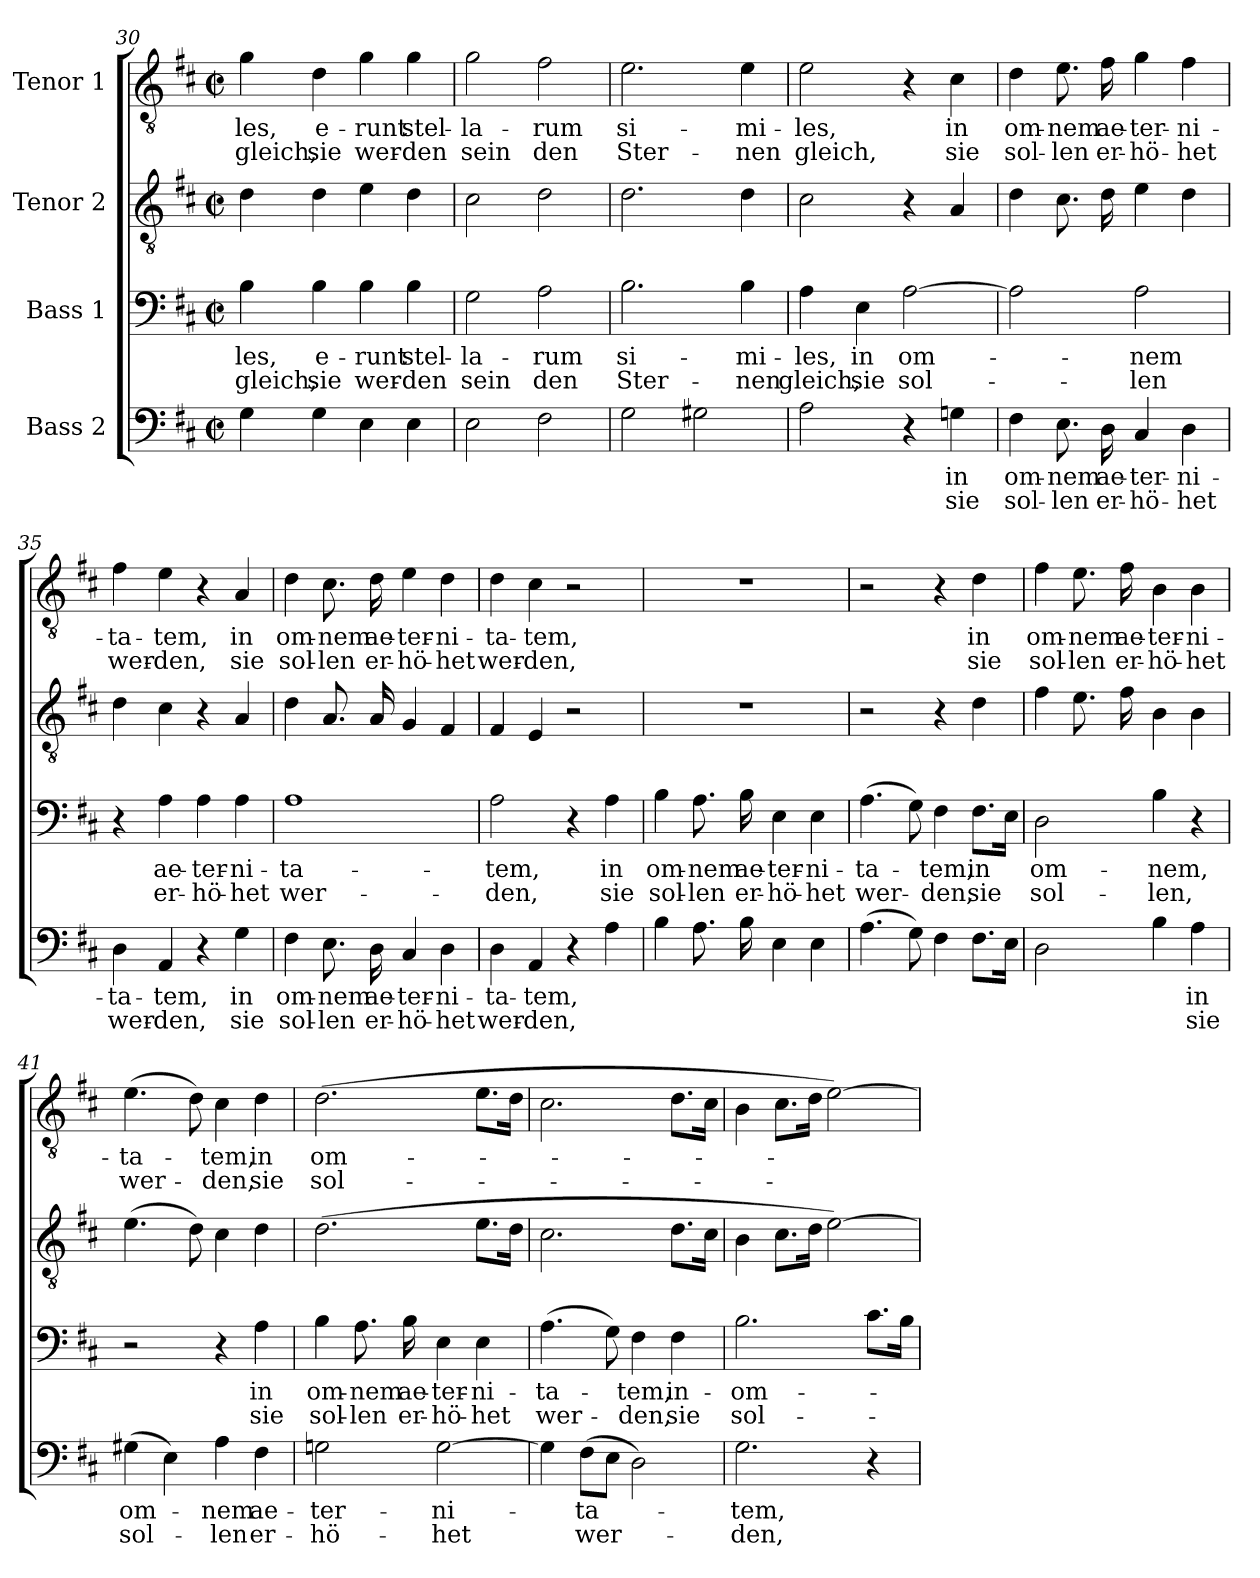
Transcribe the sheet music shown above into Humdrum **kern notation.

**kern	**text	**text	**kern	**text	**text	**kern	**kern	**text	**text
*part4	*part4	*part4	*part3	*part3	*part3	*part2	*part1	*part1	*part1
*staff4	*staff4	*staff4	*staff3	*staff3	*staff3	*staff2	*staff1	*staff1	*staff1
*I"Bass 2	*	*	*I"Bass 1	*	*	*I"Tenor 2	*I"Tenor 1	*	*
*clefF4	*	*	*clefF4	*	*	*clefGv2	*clefGv2	*	*
*k[f#c#]	*	*	*k[f#c#]	*	*	*k[f#c#]	*k[f#c#]	*	*
*M2/2	*	*	*M2/2	*	*	*M2/2	*M2/2	*	*
*met(c|)	*	*	*met(c|)	*	*	*met(c|)	*met(c|)	*	*
=30	=30	=30	=30	=30	=30	=30	=30	=30	=30
4G\	.	.	4B\	-les,	gleich,	4d\	4g\	-les,	gleich,
4G\	.	.	4B\	e-	sie	4d\	4d\	e-	sie
4E\	.	.	4B\	-runt	wer-	4e\	4g\	-runt	wer-
4E\	.	.	4B\	stel-	-den	4d\	4g\	stel-	-den
!!LO:LB:g=z
=31	=31	=31	=31	=31	=31	=31	=31	=31	=31
2E\	.	.	2G\	-la-	sein	2c#\	2g\	-la-	sein
2F#\	.	.	2A\	-rum	den	2d\	2f#\	-rum	den
=32	=32	=32	=32	=32	=32	=32	=32	=32	=32
2G\	.	.	2.B\	si-	Ster-	2.d\	2.e\	si-	Ster-
2G#X\	.	.	.	.	.	.	.	.	.
.	.	.	4B\	-mi-	-nen	4d\	4e\	-mi-	-nen
=33	=33	=33	=33	=33	=33	=33	=33	=33	=33
2A\	.	.	4A\	-les,	gleich,	2c#\	2e\	-les,	gleich,
.	.	.	4E\	in	sie	.	.	.	.
4r	.	.	[2A\	om-	sol-	4r	4r	.	.
4Gn\	in	sie	.	.	.	4A/	4c#\	in	sie
=34	=34	=34	=34	=34	=34	=34	=34	=34	=34
4F#\	om-	sol-	2A\]	.	.	4d\	4d\	om-	sol-
8.E\	-nem	-len	.	.	.	8.c#\	8.e\	-nem	-len
16D\	ae-	er-	.	.	.	16d\	16f#\	ae-	er-
4C#/	-ter-	-hö-	2A\	-nem	-len	4e\	4g\	-ter-	-hö-
4D\	-ni-	-het	.	.	.	4d\	4f#\	-ni-	-het
=35	=35	=35	=35	=35	=35	=35	=35	=35	=35
4D\	-ta-	wer-	4r	.	.	4d\	4f#\	-ta-	wer-
4AA/	-tem,	-den,	4A\	ae-	er-	4c#\	4e\	-tem,	-den,
4r	.	.	4A\	-ter-	-hö-	4r	4r	.	.
4G\	in	sie	4A\	-ni-	-het	4A/	4A/	in	sie
=36	=36	=36	=36	=36	=36	=36	=36	=36	=36
4F#\	om-	sol-	1A	-ta-	wer-	4d\	4d\	om-	sol-
8.E\	-nem	-len	.	.	.	8.A/	8.c#\	-nem	-len
16D\	ae-	er-	.	.	.	16A/	16d\	ae-	er-
4C#/	-ter-	-hö-	.	.	.	4G/	4e\	-ter-	-hö-
4D\	-ni-	-het	.	.	.	4F#/	4d\	-ni-	-het
!!LO:PB:g=z
=37	=37	=37	=37	=37	=37	=37	=37	=37	=37
4D\	-ta-	wer-	2A\	-tem,	-den,	4F#/	4d\	-ta-	wer-
4AA/	-tem,	-den,	.	.	.	4E/	4c#\	-tem,	-den,
4r	.	.	4r	.	.	2r	2r	.	.
4A\	.	.	4A\	in	sie	.	.	.	.
=38	=38	=38	=38	=38	=38	=38	=38	=38	=38
4B\	.	.	4B\	om-	sol-	1r	1r	.	.
8.A\	.	.	8.A\	-nem	-len	.	.	.	.
16B\	.	.	16B\	ae-	er-	.	.	.	.
4E\	.	.	4E\	-ter-	-hö-	.	.	.	.
4E\	.	.	4E\	-ni-	-het	.	.	.	.
=39	=39	=39	=39	=39	=39	=39	=39	=39	=39
(4.A\	.	.	(4.A\	-ta-	wer-	2r	2r	.	.
8G\)	.	.	8G\)	.	.	.	.	.	.
4F#\	.	.	4F#\	-tem,	-den,	4r	4r	.	.
8.F#\L	.	.	8.F#\L	in	sie	4d\	4d\	in	sie
16E\Jk	.	.	16E\Jk	.	.	.	.	.	.
=40	=40	=40	=40	=40	=40	=40	=40	=40	=40
2D\	.	.	2D\	om-	sol-	4f#\	4f#\	om-	sol-
.	.	.	.	.	.	8.e\	8.e\	-nem	-len
.	.	.	.	.	.	16f#\	16f#\	ae-	er-
4B\	.	.	4B\	-nem,	-len,	4B\	4B\	-ter-	-hö-
4A\	in	sie	4r	.	.	4B\	4B\	-ni-	-het
=41	=41	=41	=41	=41	=41	=41	=41	=41	=41
(4G#X\	om-	sol-	2r	.	.	(4.e\	(4.e\	-ta-	wer-
4E\)	.	.	.	.	.	.	.	.	.
.	.	.	.	.	.	8d\)	8d\)	.	.
4A\	-nem	-len	4r	.	.	4c#\	4c#\	-tem,	-den,
4F#\	ae-	er-	4A\	in	sie	4d\	4d\	in	sie
!!LO:LB:g=z
=42	=42	=42	=42	=42	=42	=42	=42	=42	=42
2Gn\	-ter-	-hö-	4B\	om-	sol-	(2.d\	(2.d\	om-	sol-
.	.	.	8.A\	-nem	-len	.	.	.	.
.	.	.	16B\	ae-	er-	.	.	.	.
[2G\	-ni-	-het	4E\	-ter-	-hö-	.	.	.	.
.	.	.	4E\	-ni-	-het	8.e\L	8.e\L	.	.
.	.	.	.	.	.	16d\Jk	16d\Jk	.	.
=43	=43	=43	=43	=43	=43	=43	=43	=43	=43
4G\]	.	.	(4.A\	-ta-	wer-	2.c#\	2.c#\	.	.
(8F#\L	-ta-	wer-	.	.	.	.	.	.	.
8E\J	.	.	8G\)	.	.	.	.	.	.
2D\)	.	.	4F#\	-tem,	-den,	.	.	.	.
.	.	.	4F#\	in-	sie	8.d\L	8.d\L	.	.
.	.	.	.	.	.	16c#\Jk	16c#\Jk	.	.
=44	=44	=44	=44	=44	=44	=44	=44	=44	=44
2.G\	-tem,	-den,	2.B\	-om-	sol-	4B\	4B\	.	.
.	.	.	.	.	.	8.c#\L	8.c#\L	.	.
.	.	.	.	.	.	16d\Jk	16d\Jk	.	.
.	.	.	.	.	.	[2e\)	[2e\)	.	.
4r	.	.	8.c#\L	.	.	.	.	.	.
.	.	.	16B\Jk	.	.	.	.	.	.
=	=	=	=	=	=	=	=	=	=
*-	*-	*-	*-	*-	*-	*-	*-	*-	*-
